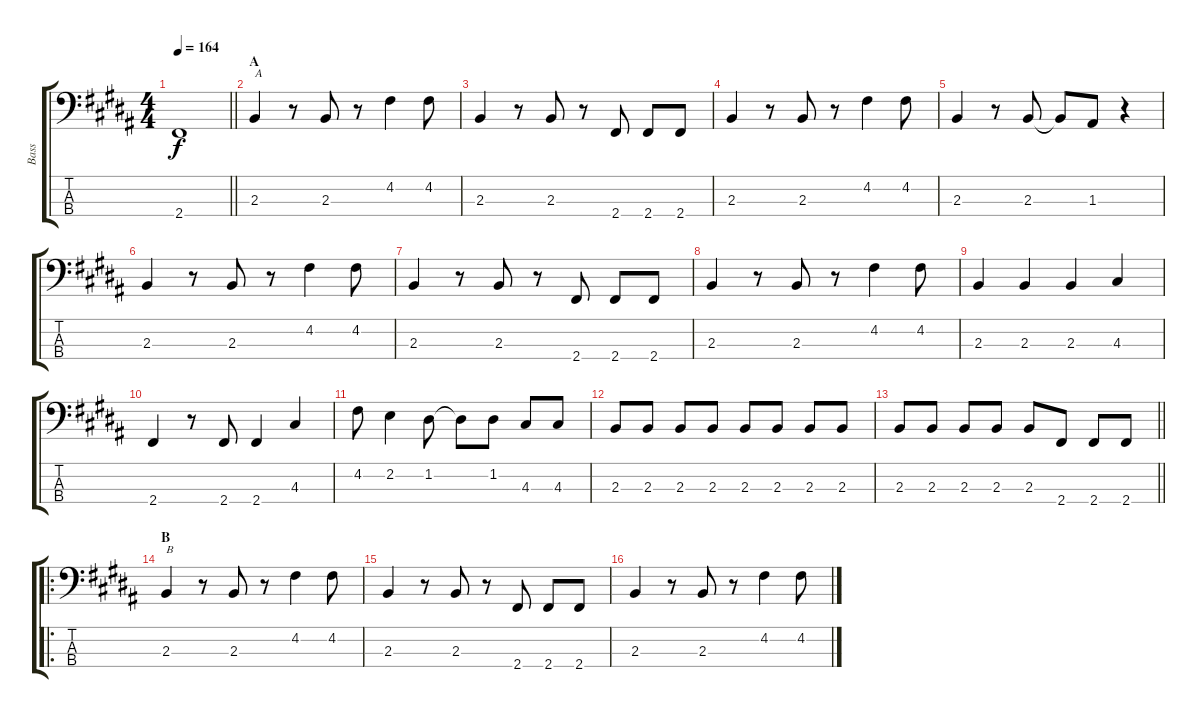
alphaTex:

\track ("Bass" "Bass") {instrument electricbasspick}
\staff {score tabs}
\tuning (G2 D2 A1 E1) {hide}
\ts (4 4)
\tempo 164
\clef f4
\barLineRight lightlight
\ks b
2.4{t}.1{dy f} |
\section ("" "A")
2.3.4{txt "A"} r.8 2.3.8 r.8 4.2.4 4.2.8 |
2.3.4 r.8 2.3.8 r.8 2.4.8 2.4.8 2.4.8 |
2.3.4 r.8 2.3.8 r.8 4.2.4 4.2.8 |
2.3.4 r.8 2.3.8 2.3{t}.8 1.3.8 r.4 |
2.3.4 r.8 2.3.8 r.8 4.2.4 4.2.8 |
2.3.4 r.8 2.3.8 r.8 2.4.8 2.4.8 2.4.8 |
2.3.4 r.8 2.3.8 r.8 4.2.4 4.2.8 |
2.3.4 2.3.4 2.3.4 4.3.4 |
2.4.4 r.8 2.4.8 2.4.4 4.3.4 |
4.2.8 2.2.4 1.2.8 1.2{t}.8 1.2.8 4.3.8 4.3.8 |
2.3.8 2.3.8 2.3.8 2.3.8 2.3.8 2.3.8 2.3.8 2.3.8 |
\barLineRight lightlight
2.3.8 2.3.8 2.3.8 2.3.8 2.3.8 2.4.8 2.4.8 2.4.8 |
\ro
\section ("" "B")
2.3.4{txt "B"} r.8 2.3.8 r.8 4.2.4 4.2.8 |
2.3.4 r.8 2.3.8 r.8 2.4.8 2.4.8 2.4.8 |
2.3.4 r.8 2.3.8 r.8 4.2.4 4.2.8
